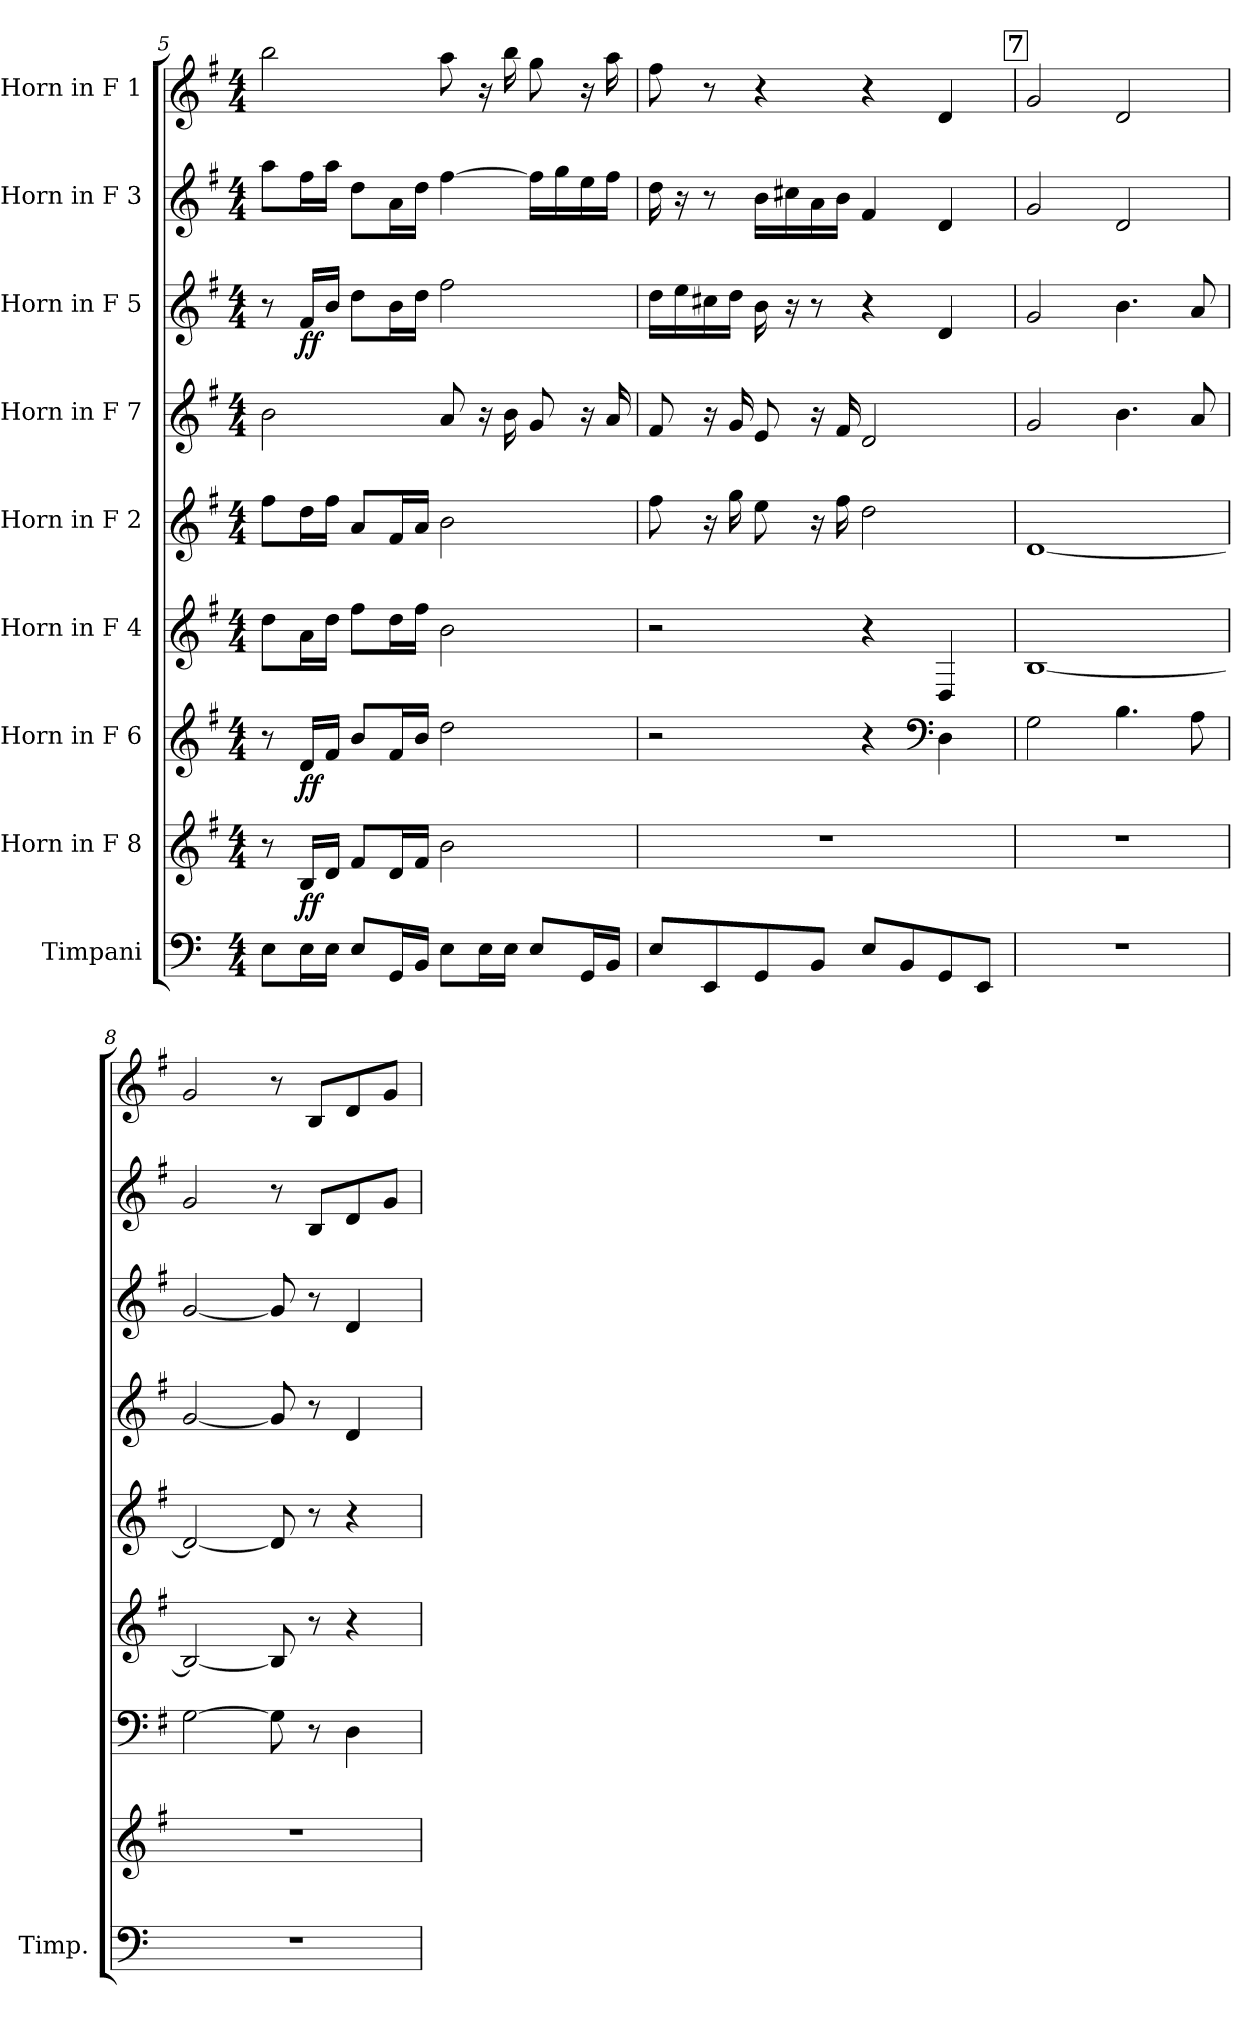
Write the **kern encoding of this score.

**kern	**kern	**dynam	**kern	**dynam	**kern	**dynam	**kern	**dynam	**kern	**dynam	**kern	**dynam	**kern	**dynam	**kern	**dynam
*part9	*part8	*part8	*part7	*part7	*part6	*part6	*part5	*part5	*part4	*part4	*part3	*part3	*part2	*part2	*part1	*part1
*staff9	*staff8	*staff8	*staff7	*staff7	*staff6	*staff6	*staff5	*staff5	*staff4	*staff4	*staff3	*staff3	*staff2	*staff2	*staff1	*staff1
*I"Timpani	*I"Horn in F 8	*	*I"Horn in F 6	*	*I"Horn in F 4	*	*I"Horn in F 2	*	*I"Horn in F 7	*	*I"Horn in F 5	*	*I"Horn in F 3	*	*I"Horn in F 1	*
*I'Timp.	*	*	*	*	*	*	*	*	*	*	*	*	*	*	*	*
*clefF4	*clefG2	*	*clefG2	*	*clefG2	*	*clefG2	*	*clefG2	*	*clefG2	*	*clefG2	*	*clefG2	*
*	*ITrd4c7	*	*ITrd4c7	*	*ITrd4c7	*	*ITrd4c7	*	*ITrd4c7	*	*ITrd4c7	*	*ITrd4c7	*	*ITrd4c7	*
*k[]	*k[]	*	*k[]	*	*k[]	*	*k[]	*	*k[]	*	*k[]	*	*k[]	*	*k[]	*
*M4/4	*M4/4	*	*M4/4	*	*M4/4	*	*M4/4	*	*M4/4	*	*M4/4	*	*M4/4	*	*M4/4	*
=5	=5	=5	=5	=5	=5	=5	=5	=5	=5	=5	=5	=5	=5	=5	=5	=5
8E\L	8r	.	8r	.	8g\L	.	8b\L	.	2e\	.	8r	.	8dd\L	.	2ee\	.
!	!	!LO:DY:b	!	!LO:DY:b	!	!	!	!	!	!	!	!LO:DY:b	!	!	!	!
16E\L	16E/LL	ff	16G/LL	ff	16d\L	.	16g\L	.	.	.	16B/LL	ff	16b\L	.	.	.
16E\JJ	16G/JJ	.	16B/JJ	.	16g\JJ	.	16b\JJ	.	.	.	16e/JJ	.	16dd\JJ	.	.	.
8E/L	8B/L	.	8e/L	.	8b\L	.	8d/L	.	.	.	8g\L	.	8g\L	.	.	.
16GG/L	16G/L	.	16B/L	.	16g\L	.	16B/L	.	.	.	16e\L	.	16d\L	.	.	.
16BB/JJ	16B/JJ	.	16e/JJ	.	16b\JJ	.	16d/JJ	.	.	.	16g\JJ	.	16g\JJ	.	.	.
8E\L	2e\	.	2g\	.	2e\	.	2e\	.	8d/	.	2b\	.	[4b\	.	8dd\	.
16E\L	.	.	.	.	.	.	.	.	16r	.	.	.	.	.	16r	.
16E\JJ	.	.	.	.	.	.	.	.	16e\	.	.	.	.	.	16ee\	.
8E/L	.	.	.	.	.	.	.	.	8c/	.	.	.	16b\LL]	.	8cc\	.
.	.	.	.	.	.	.	.	.	.	.	.	.	16cc\	.	.	.
16GG/L	.	.	.	.	.	.	.	.	16r	.	.	.	16a\	.	16r	.
16BB/JJ	.	.	.	.	.	.	.	.	16d/	.	.	.	16b\JJ	.	16dd\	.
=6	=6	=6	=6	=6	=6	=6	=6	=6	=6	=6	=6	=6	=6	=6	=6	=6
8E/L	1r	.	2r	.	2r	.	8b\	.	8B/	.	16g\LL	.	16g\	.	8b\	.
.	.	.	.	.	.	.	.	.	.	.	16a\	.	16r	.	.	.
8EE/	.	.	.	.	.	.	16r	.	16r	.	16f#X\	.	8r	.	8r	.
.	.	.	.	.	.	.	16cc\	.	16c/	.	16g\JJ	.	.	.	.	.
8GG/	.	.	.	.	.	.	8a\	.	8A/	.	16e\	.	16e\LL	.	4r	.
.	.	.	.	.	.	.	.	.	.	.	16r	.	16f#X\	.	.	.
8BB/J	.	.	.	.	.	.	16r	.	16r	.	8r	.	16d\	.	.	.
.	.	.	.	.	.	.	16b\	.	16B/	.	.	.	16e\JJ	.	.	.
8E/L	.	.	4r	.	4r	.	2g\	.	2G/	.	4r	.	4B/	.	4r	.
8BB/	.	.	.	.	.	.	.	.	.	.	.	.	.	.	.	.
*	*	*	*clefF4	*	*	*	*	*	*	*	*	*	*	*	*	*
!	!	!	!	!LO:DY:b	!	!LO:DY:b	!	!	!	!	!	!LO:DY:b	!	!LO:DY:b	!	!LO:DY:b
8GG/	.	.	4GG\	other-dynamics	4GG/	other-dynamics	.	.	.	.	4G/	other-dynamics	4G/	other-dynamics	4G/	other-dynamics
8EE/J	.	.	.	.	.	.	.	.	.	.	.	.	.	.	.	.
!!LO:REH:place=s1:a:B:fs=14:t=7
=7	=7	=7	=7	=7	=7	=7	=7	=7	=7	=7	=7	=7	=7	=7	=7	=7
!	!	!	!	!	!	!	!	!LO:DY:b	!	!LO:DY:b	!	!	!	!	!	!
1r	1r	.	2C\	.	[1E	.	[1G	other-dynamics	2c/	other-dynamics	2c/	.	2c/	.	2c/	.
.	.	.	4.E\	.	.	.	.	.	4.e\	.	4.e\	.	2G/	.	2G/	.
.	.	.	8D\	.	.	.	.	.	8d/	.	8d/	.	.	.	.	.
!!LO:PB:g=z
=8	=8	=8	=8	=8	=8	=8	=8	=8	=8	=8	=8	=8	=8	=8	=8	=8
1r	1r	.	[2C\	.	2E/_	.	2G/_	.	[2c/	.	[2c/	.	2c/	.	2c/	.
.	.	.	8C\]	.	8E/]	.	8G/]	.	8c/]	.	8c/]	.	8r	.	8r	.
.	.	.	8r	.	8r	.	8r	.	8r	.	8r	.	8E/L	.	8E/L	.
.	.	.	4GG\	.	4r	.	4r	.	4G/	.	4G/	.	8G/	.	8G/	.
.	.	.	.	.	.	.	.	.	.	.	.	.	8c/J	.	8c/J	.
=	=	=	=	=	=	=	=	=	=	=	=	=	=	=	=	=
*-	*-	*-	*-	*-	*-	*-	*-	*-	*-	*-	*-	*-	*-	*-	*-	*-
